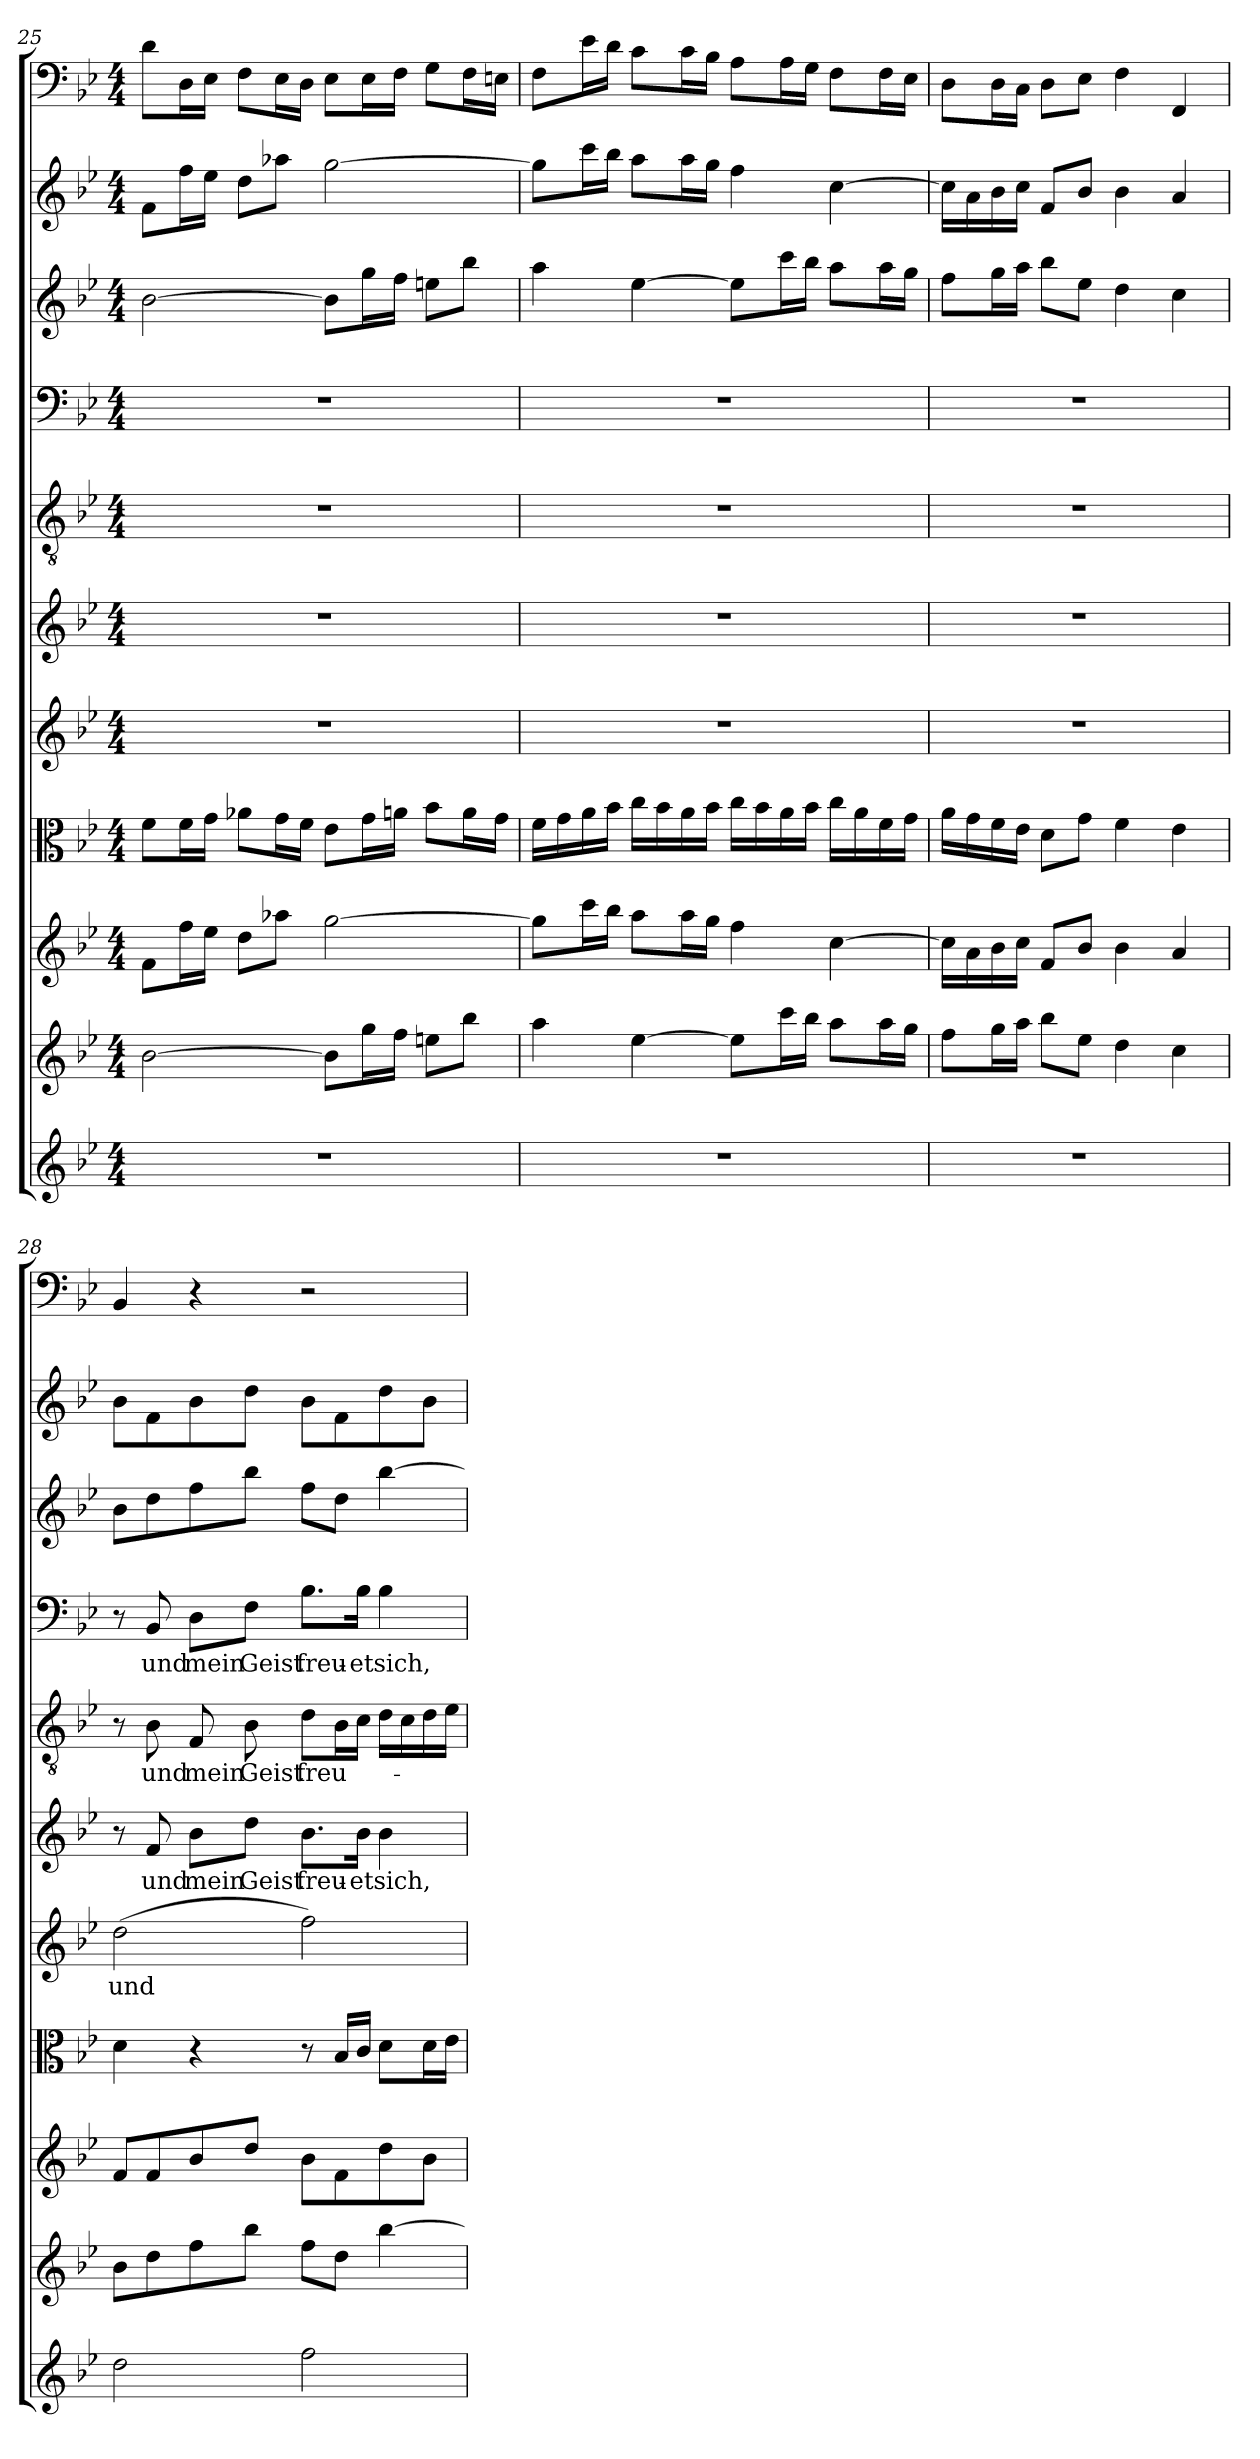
**kern	**kern	**kern	**kern	**kern	**text	**kern	**text	**kern	**text	**kern	**text	**kern	**kern	**kern
*part11	*part10	*part9	*part8	*part7	*part7	*part6	*part6	*part5	*part5	*part4	*part4	*part3	*part2	*part1
*staff11	*staff10	*staff9	*staff8	*staff7	*staff7	*staff6	*staff6	*staff5	*staff5	*staff4	*staff4	*staff3	*staff2	*staff1
*clefG2	*clefG2	*clefG2	*clefC3	*clefG2	*	*clefG2	*	*clefGv2	*	*clefF4	*	*clefG2	*clefG2	*clefF4
*k[b-e-]	*k[b-e-]	*k[b-e-]	*k[b-e-]	*k[b-e-]	*	*k[b-e-]	*	*k[b-e-]	*	*k[b-e-]	*	*k[b-e-]	*k[b-e-]	*k[b-e-]
*g:	*g:	*g:	*g:	*g:	*	*g:	*	*g:	*	*g:	*	*g:	*g:	*g:
*M4/4	*M4/4	*M4/4	*M4/4	*M4/4	*	*M4/4	*	*M4/4	*	*M4/4	*	*M4/4	*M4/4	*M4/4
=25	=25	=25	=25	=25	=25	=25	=25	=25	=25	=25	=25	=25	=25	=25
1r	[2b-\	8f\L	8f\L	1r	.	1r	.	1r	.	1r	.	[2b-\	8f\L	8d\L
.	.	16ff\L	16f\L	.	.	.	.	.	.	.	.	.	16ff\L	16D\L
.	.	16ee-\JJ	16g\JJ	.	.	.	.	.	.	.	.	.	16ee-\JJ	16E-\JJ
.	.	8dd\L	8a-X\L	.	.	.	.	.	.	.	.	.	8dd\L	8F\L
.	.	8aa-X\J	16g\L	.	.	.	.	.	.	.	.	.	8aa-X\J	16E-\L
.	.	.	16f\JJ	.	.	.	.	.	.	.	.	.	.	16D\JJ
.	8b-\L]	[2gg\	8e-\L	.	.	.	.	.	.	.	.	8b-\L]	[2gg\	8E-\L
.	16gg\L	.	16g\L	.	.	.	.	.	.	.	.	16gg\L	.	16E-\L
.	16ff\JJ	.	16an\JJ	.	.	.	.	.	.	.	.	16ff\JJ	.	16F\JJ
.	8een\L	.	8b-\L	.	.	.	.	.	.	.	.	8een\L	.	8G\L
.	8bb-\J	.	16a\L	.	.	.	.	.	.	.	.	8bb-\J	.	16F\L
.	.	.	16g\JJ	.	.	.	.	.	.	.	.	.	.	16En\JJ
=26	=26	=26	=26	=26	=26	=26	=26	=26	=26	=26	=26	=26	=26	=26
1r	4aa\	8gg\L]	16f\LL	1r	.	1r	.	1r	.	1r	.	4aa\	8gg\L]	8F\L
.	.	.	16g\	.	.	.	.	.	.	.	.	.	.	.
.	.	16ccc\L	16a\	.	.	.	.	.	.	.	.	.	16ccc\L	16e-\L
.	.	16bb-\JJ	16b-\JJ	.	.	.	.	.	.	.	.	.	16bb-\JJ	16d\JJ
.	[4ee-\	8aa\L	16cc\LL	.	.	.	.	.	.	.	.	[4ee-\	8aa\L	8c\L
.	.	.	16b-\	.	.	.	.	.	.	.	.	.	.	.
.	.	16aa\L	16a\	.	.	.	.	.	.	.	.	.	16aa\L	16c\L
.	.	16gg\JJ	16b-\JJ	.	.	.	.	.	.	.	.	.	16gg\JJ	16B-\JJ
.	8ee-\L]	4ff\	16cc\LL	.	.	.	.	.	.	.	.	8ee-\L]	4ff\	8A\L
.	.	.	16b-\	.	.	.	.	.	.	.	.	.	.	.
.	16ccc\L	.	16a\	.	.	.	.	.	.	.	.	16ccc\L	.	16A\L
.	16bb-\JJ	.	16b-\JJ	.	.	.	.	.	.	.	.	16bb-\JJ	.	16G\JJ
.	8aa\L	[4cc\	16cc\LL	.	.	.	.	.	.	.	.	8aa\L	[4cc\	8F\L
.	.	.	16a\	.	.	.	.	.	.	.	.	.	.	.
.	16aa\L	.	16f\	.	.	.	.	.	.	.	.	16aa\L	.	16F\L
.	16gg\JJ	.	16g\JJ	.	.	.	.	.	.	.	.	16gg\JJ	.	16E-\JJ
=27	=27	=27	=27	=27	=27	=27	=27	=27	=27	=27	=27	=27	=27	=27
1r	8ff\L	16cc\LL]	16a\LL	1r	.	1r	.	1r	.	1r	.	8ff\L	16cc\LL]	8D\L
.	.	16a\	16g\	.	.	.	.	.	.	.	.	.	16a\	.
.	16gg\L	16b-\	16f\	.	.	.	.	.	.	.	.	16gg\L	16b-\	16D\L
.	16aa\JJ	16cc\JJ	16e-\JJ	.	.	.	.	.	.	.	.	16aa\JJ	16cc\JJ	16C\JJ
.	8bb-\L	8f/L	8d\L	.	.	.	.	.	.	.	.	8bb-\L	8f/L	8D\L
.	8ee-\J	8b-/J	8g\J	.	.	.	.	.	.	.	.	8ee-\J	8b-/J	8E-\J
.	4dd\	4b-\	4f\	.	.	.	.	.	.	.	.	4dd\	4b-\	4F\
.	4cc\	4a/	4e-\	.	.	.	.	.	.	.	.	4cc\	4a/	4FF/
=28	=28	=28	=28	=28	=28	=28	=28	=28	=28	=28	=28	=28	=28	=28
2dd\	8b-\L	8f/L	4d\	(2dd\	und	8r	.	8r	.	8r	.	8b-\L	8b-\L	4BB-/
.	8dd\	8f/	.	.	.	8f/	und	8B-\	und	8BB-/	und	8dd\	8f\	.
.	8ff\	8b-/	4r	.	.	8b-\L	mein	8F/	mein	8D\L	mein	8ff\	8b-\	4r
.	8bb-\J	8dd/J	.	.	.	8dd\J	Geist	8B-\	Geist	8F\J	Geist	8bb-\J	8dd\J	.
2ff\	8ff\L	8b-\L	8r	2ff\)	.	8.b-\L	freu-	8d\L	freu-	8.B-\L	freu-	8ff\L	8b-\L	2r
.	8dd\J	8f\	16B-/LL	.	.	.	.	16B-\L	.	.	.	8dd\J	8f\	.
.	.	.	16c/JJ	.	.	16b-\Jk	-et	16c\JJ	.	16B-\Jk	-et	.	.	.
.	[4bb-\	8dd\	8d\L	.	.	4b-\	sich,	16d\LL	.	4B-\	sich,	[4bb-\	8dd\	.
.	.	.	.	.	.	.	.	16c\	.	.	.	.	.	.
.	.	8b-\J	16d\L	.	.	.	.	16d\	.	.	.	.	8b-\J	.
.	.	.	16e-\JJ	.	.	.	.	16e-\JJ	.	.	.	.	.	.
=	=	=	=	=	=	=	=	=	=	=	=	=	=	=
*-	*-	*-	*-	*-	*-	*-	*-	*-	*-	*-	*-	*-	*-	*-
